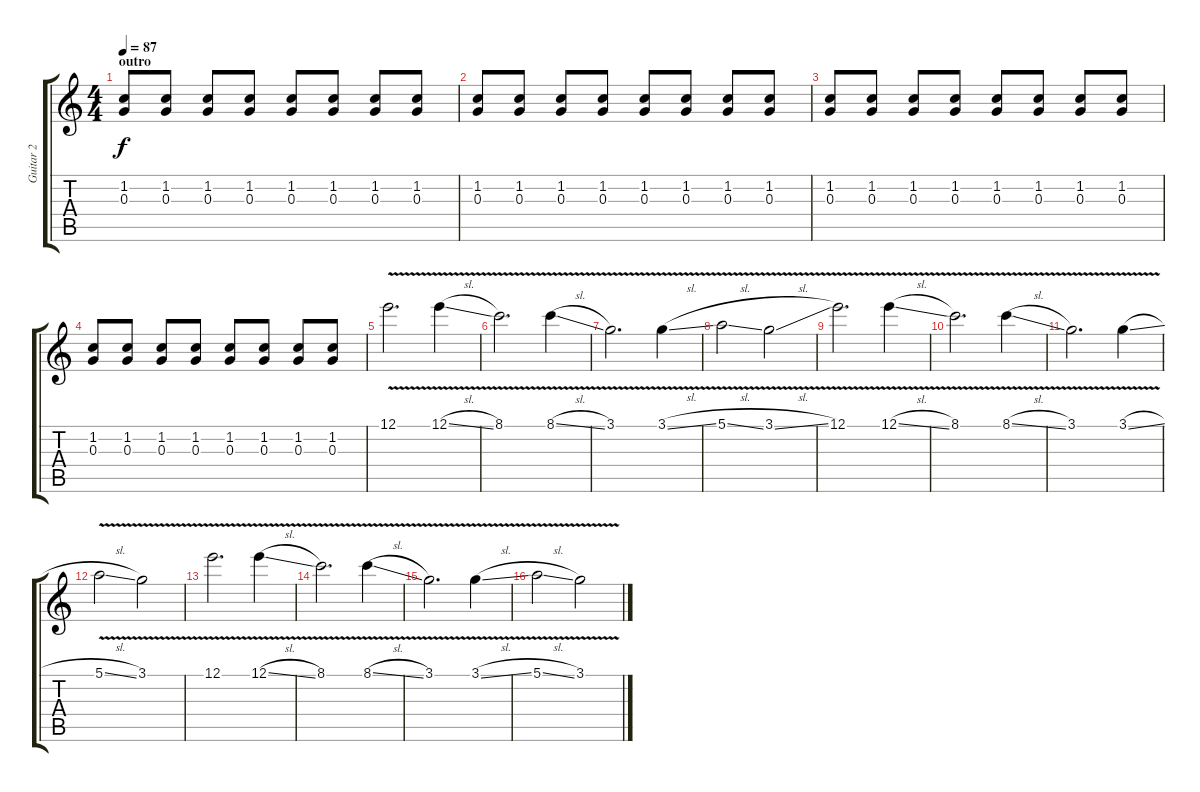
\track ("Guitar 2" "Guitar 2") {instrument overdrivenguitar}
\staff {score tabs}
\tuning (E4 B3 G3 D3 A2 E2) {hide}
\ts (4 4)
\section ("" "outro")
\tempo 87
\clef g2
\ks c
(1.2 0.3).8{dy f volume 8} (1.2 0.3).8 (1.2 0.3).8 (1.2 0.3).8 (1.2 0.3).8 (1.2 0.3).8 (1.2 0.3).8 (1.2 0.3).8 |
(1.2 0.3).8 (1.2 0.3).8 (1.2 0.3).8 (1.2 0.3).8 (1.2 0.3).8 (1.2 0.3).8 (1.2 0.3).8 (1.2 0.3).8 |
(1.2 0.3).8 (1.2 0.3).8 (1.2 0.3).8 (1.2 0.3).8 (1.2 0.3).8 (1.2 0.3).8 (1.2 0.3).8 (1.2 0.3).8 |
(1.2 0.3).8 (1.2 0.3).8 (1.2 0.3).8 (1.2 0.3).8 (1.2 0.3).8 (1.2 0.3).8 (1.2 0.3).8 (1.2 0.3).8 |
12.1{v}.2{d volume 8} 12.1{v sl}.4 |
8.1{v}.2{d} 8.1{v sl}.4 |
3.1{v}.2{d} 3.1{v sl}.4 |
5.1{v sl}.2 3.1{v sl}.2 |
12.1{v}.2{d volume 10} 12.1{v sl}.4 |
8.1{v}.2{d} 8.1{v sl}.4 |
3.1{v}.2{d} 3.1{v sl}.4 |
5.1{v sl}.2 3.1{v}.2 |
12.1{v}.2{d volume 12} 12.1{v sl}.4 |
8.1{v}.2{d} 8.1{v sl}.4 |
3.1{v}.2{d} 3.1{v sl}.4 |
5.1{v sl}.2 3.1{v}.2
